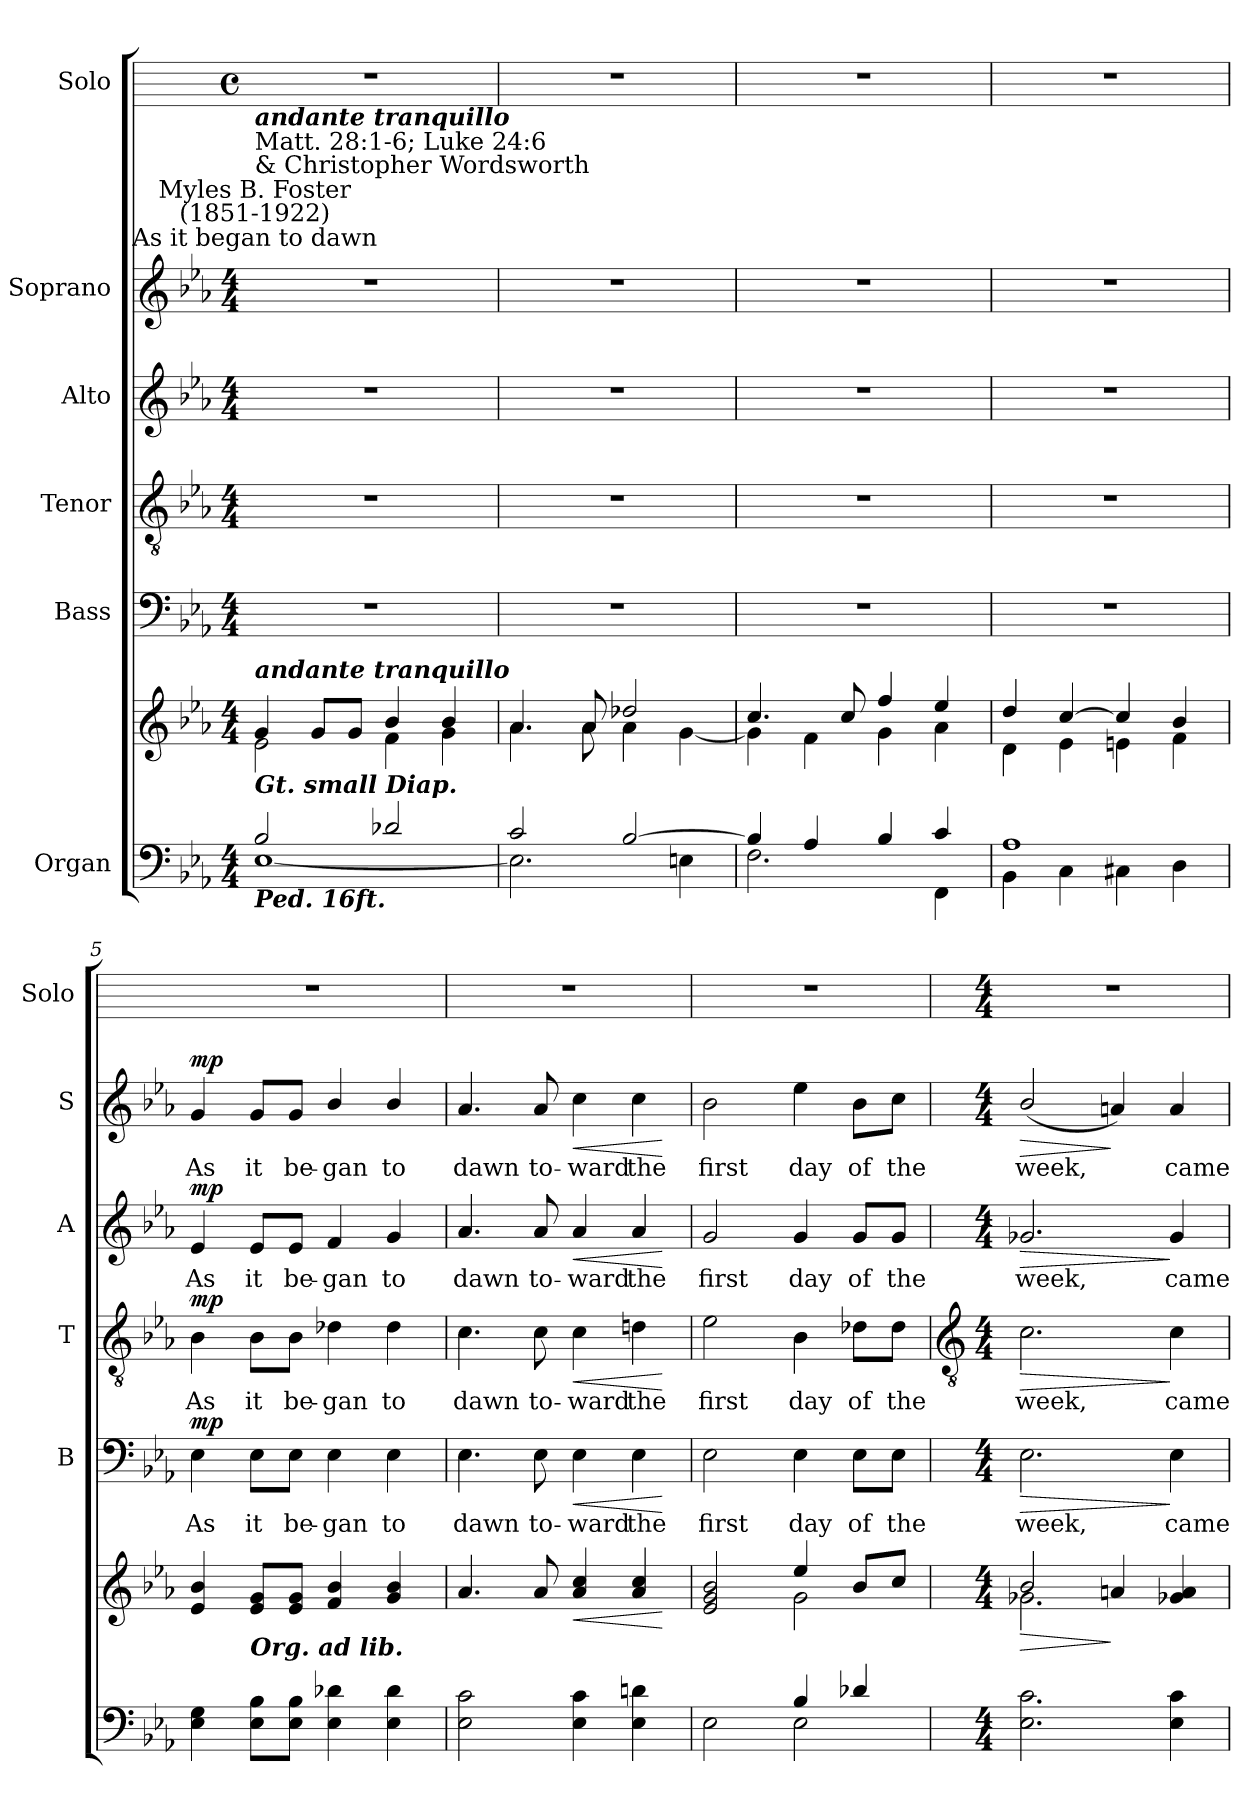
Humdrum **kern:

**kern	**kern	**dynam	**kern	**text	**dynam	**kern	**text	**dynam	**kern	**text	**dynam	**kern	**text	**dynam	**kern
*part6	*part6	*part6	*part5	*part5	*part5	*part4	*part4	*part4	*part3	*part3	*part3	*part2	*part2	*part2	*part1
*staff7	*staff6	*staff6/7	*staff5	*staff5	*staff5	*staff4	*staff4	*staff4	*staff3	*staff3	*staff3	*staff2	*staff2	*staff2	*staff1
*I"Organ	*	*	*I"Bass	*	*	*I"Tenor	*	*	*I"Alto	*	*	*I"Soprano	*	*	*I"Solo
*	*	*	*I'B	*	*	*I'T	*	*	*I'A	*	*	*I'S	*	*	*I'Solo
*clefF4	*clefG2	*	*clefF4	*	*	*clefGv2	*	*	*clefG2	*	*	*clefG2	*	*	*
*k[b-e-a-]	*k[b-e-a-]	*	*k[b-e-a-]	*	*	*k[b-e-a-]	*	*	*k[b-e-a-]	*	*	*k[b-e-a-]	*	*	*
*E-:	*E-:	*	*E-:	*	*	*E-:	*	*	*E-:	*	*	*E-:	*	*	*
*M4/4	*M4/4	*	*M4/4	*	*	*M4/4	*	*	*M4/4	*	*	*M4/4	*	*	*M4/4
*	*	*	*	*	*	*	*	*	*	*	*	*	*	*	*met(c)
=1	=1	=1	=1	=1	=1	=1	=1	=1	=1	=1	=1	=1	=1	=1	=1
*^	*^	*	*	*	*	*	*	*	*	*	*	*	*	*	*
!	!	!	!	!	!	!	!	!	!	!	!	!	!	!LO:TX:a:cj:t=As it began to dawn	!	!	!
!	!	!	!	!	!	!	!	!	!	!	!	!	!	!LO:TX:a:cj:t=Myles B. Foster\n(1851-1922)	!	!	!
!	!	!	!	!	!	!	!	!	!	!	!	!	!	!LO:TX:a:t=Matt. 28&colon;1-6; Luke 24&colon;6\n& Christopher Wordsworth	!	!	!
!	!	!	!	!	!	!	!	!	!	!	!	!	!	!LO:TX:a:Bi:t=andante tranquillo	!	!	!
!	!	!LO:TX:a:Bi:t=andante tranquillo	!	!	!	!	!	!	!	!	!	!	!	!	!	!	!
!LO:TX:a:Bi:t=Gt. small Diap.	!	!	!	!	!	!	!	!	!	!	!	!	!	!	!	!	!
!LO:TX:b:Bi:t=Ped. 16ft.	!	!	!	!	!	!	!	!	!	!	!	!	!	!	!	!	!
!	!	!	!	!LO:DY:b=2	!	!	!	!	!	!	!	!	!	!	!	!	!
!	!	!	!	!LO:DY:n=1:b=2	!	!	!	!	!	!	!	!	!	!	!	!	!
!	!	!	!	!LO:DY:n=2:b	!	!	!	!	!	!	!	!	!	!	!	!	!
!	!	!	!	!LO:DY:n=3:b	!	!	!	!	!	!	!	!	!	!	!	!	!
2B-/	[1E-\	4g/	2e-\	mp mp mp mp	1r	.	.	1r	.	.	1r	.	.	1r	.	.	1r
.	.	8g/L	.	.	.	.	.	.	.	.	.	.	.	.	.	.	.
.	.	8g/J	.	.	.	.	.	.	.	.	.	.	.	.	.	.	.
2d-X/	.	4b-/	4f\	.	.	.	.	.	.	.	.	.	.	.	.	.	.
.	.	4b-/	4g\	.	.	.	.	.	.	.	.	.	.	.	.	.	.
=2	=2	=2	=2	=2	=2	=2	=2	=2	=2	=2	=2	=2	=2	=2	=2	=2	=2
2c/	2.E-\]	4.a-/	4.a-\	.	1r	.	.	1r	.	.	1r	.	.	1r	.	.	1r
.	.	8a-/	8a-\	.	.	.	.	.	.	.	.	.	.	.	.	.	.
[2B-/	.	2dd-X/	4a-\	.	.	.	.	.	.	.	.	.	.	.	.	.	.
.	4En\	.	[4g\	.	.	.	.	.	.	.	.	.	.	.	.	.	.
=3	=3	=3	=3	=3	=3	=3	=3	=3	=3	=3	=3	=3	=3	=3	=3	=3	=3
4B-/]	2.F\	4.cc/	4g\]	.	1r	.	.	1r	.	.	1r	.	.	1r	.	.	1r
4A-/	.	.	4f\	.	.	.	.	.	.	.	.	.	.	.	.	.	.
.	.	8cc/	.	.	.	.	.	.	.	.	.	.	.	.	.	.	.
4B-/	.	4ff/	4g\	.	.	.	.	.	.	.	.	.	.	.	.	.	.
4c/	4FF\	4ee-/	4a-\	.	.	.	.	.	.	.	.	.	.	.	.	.	.
=4	=4	=4	=4	=4	=4	=4	=4	=4	=4	=4	=4	=4	=4	=4	=4	=4	=4
1A-/	4BB-\	4dd/	4d\	.	1r	.	.	1r	.	.	1r	.	.	1r	.	.	1r
.	4C\	[4cc/	4e-\	.	.	.	.	.	.	.	.	.	.	.	.	.	.
.	4C#X\	4cc/]	4en\	.	.	.	.	.	.	.	.	.	.	.	.	.	.
.	4D\	4b-/	4f\	.	.	.	.	.	.	.	.	.	.	.	.	.	.
=5	=5	=5	=5	=5	=5	=5	=5	=5	=5	=5	=5	=5	=5	=5	=5	=5	=5
!	!	!	!	!	!	!LO:LY:b	!LO:DY:b	!	!LO:LY:b	!LO:DY:b	!	!LO:LY:b	!LO:DY:b	!	!LO:LY:b	!LO:DY:b	!
1ryy	4E-\ 4G\	4e-/ 4b-/	1ryy	.	4E-	As	mp	4B-	As	mp	4e-	As	mp	4g	As	mp	1r
!	!LO:TX:a:Bi:t=Org. ad lib.	!	!	!	!	!	!	!	!	!	!	!	!	!	!	!	!
!	!	!	!	!	!	!LO:LY:b	!	!	!LO:LY:b	!	!	!LO:LY:b	!	!	!LO:LY:b	!	!
.	8E-\ 8B-\L	8e-/ 8g/L	.	.	8E-\L	it	.	8B-\L	it	.	8e-/L	it	.	8g/L	it	.	.
!	!	!	!	!	!	!LO:LY:b	!	!	!LO:LY:b	!	!	!LO:LY:b	!	!	!LO:LY:b	!	!
.	8E-\ 8B-\J	8e-/ 8g/J	.	.	8E-\J	be-	.	8B-\J	be-	.	8e-/J	be-	.	8g/J	be-	.	.
!	!	!	!	!	!	!LO:LY:b	!	!	!LO:LY:b	!	!	!LO:LY:b	!	!	!LO:LY:b	!	!
.	4E-\ 4d-X\	4f/ 4b-/	.	.	4E-\	-gan	.	4d-X\	-gan	.	4f/	-gan	.	4b-/	-gan	.	.
!	!	!	!	!	!	!LO:LY:b	!	!	!LO:LY:b	!	!	!LO:LY:b	!	!	!LO:LY:b	!	!
.	4E-\ 4d-\	4g/ 4b-/	.	.	4E-\	to	.	4d-\	to	.	4g/	to	.	4b-/	to	.	.
=6	=6	=6	=6	=6	=6	=6	=6	=6	=6	=6	=6	=6	=6	=6	=6	=6	=6
!	!	!	!	!	!	!LO:LY:b	!	!	!LO:LY:b	!	!	!LO:LY:b	!	!	!LO:LY:b	!	!
1ryy	2E-\ 2c\	4.a-/	1ryy	.	4.E-\	dawn	.	4.c	dawn	.	4.a-	dawn	.	4.a-	dawn	.	1r
!	!	!	!	!	!	!LO:LY:b	!	!	!LO:LY:b	!	!	!LO:LY:b	!	!	!LO:LY:b	!	!
.	.	8a-/	.	.	8E-	to-	.	8c	to-	.	8a-	to-	.	8a-	to-	.	.
!	!	!	!	!LO:HP:b	!	!LO:LY:b	!LO:HP:b	!	!LO:LY:b	!LO:HP:b	!	!LO:LY:b	!LO:HP:b	!	!LO:LY:b	!LO:HP:b	!
.	4E-\ 4c\	4a-/ 4cc/	.	<	4E-	-ward	<	4c	-ward	<	4a-	-ward	<	4cc	-ward	<	.
!	!	!	!	!	!	!LO:LY:b	!	!	!LO:LY:b	!	!	!LO:LY:b	!	!	!LO:LY:b	!	!
.	4E-\ 4dn\	4a-/ 4cc/	.	.	4E-	the	.	4dn	the	.	4a-	the	.	4cc	the	.	.
*v	*v	*	*	*	*	*	*	*	*	*	*	*	*	*	*	*	*
*	*v	*v	*	*	*	*	*	*	*	*	*	*	*	*	*	*
.	.	[	.	.	[	.	.	[	.	.	[	.	.	[	.
=7	=7	=7	=7	=7	=7	=7	=7	=7	=7	=7	=7	=7	=7	=7	=7
*^	*^	*	*	*	*	*	*	*	*	*	*	*	*	*	*
!	!	!	!	!	!	!LO:LY:b	!	!	!LO:LY:b	!	!	!LO:LY:b	!	!	!LO:LY:b	!	!
2ryy	2E-\	2e-/ 2g/ 2b-/	2ryy	.	2E-	first	.	2e-	first	.	2g	first	.	2b-	first	.	1r
!	!	!	!	!	!	!LO:LY:b	!	!	!LO:LY:b	!	!	!LO:LY:b	!	!	!LO:LY:b	!	!
4B-/	2E-\	4ee-/	2g\	.	4E-	day	.	4B-	day	.	4g	day	.	4ee-	day	.	.
!	!	!	!	!	!	!LO:LY:b	!	!	!LO:LY:b	!	!	!LO:LY:b	!	!	!LO:LY:b	!	!
4d-X/	.	8b-/L	.	.	8E-\L	of	.	8d-X\L	of	.	8g/L	of	.	8b-\L	of	.	.
!	!	!	!	!	!	!LO:LY:b	!	!	!LO:LY:b	!	!	!LO:LY:b	!	!	!LO:LY:b	!	!
.	.	8cc/J	.	.	8E-\J	the	.	8d-\J	the	.	8g/J	the	.	8cc\J	the	.	.
!!LO:LB:g=z
=8	=8	=8	=8	=8	=8	=8	=8	=8	=8	=8	=8	=8	=8	=8	=8	=8	=8
*	*	*	*	*	*	*	*	*clefGv2	*	*	*	*	*	*	*	*	*
*M4/4	*	*M4/4	*	*	*M4/4	*	*	*M4/4	*	*	*M4/4	*	*	*M4/4	*	*	*M4/4
!	!	!	!	!LO:HP:b	!	!LO:LY:b	!LO:HP:b	!	!LO:LY:b	!LO:HP:b	!	!LO:LY:b	!LO:HP:b	!	!LO:LY:b	!LO:HP:b	!
1ryy	2.E-\ 2.c\	2b-/	2.g-X\	>	2.E-\	week,	>	2.c\	week,	>	2.g-X/	week,	>	(<2b-/	week,	>	1r
.	.	4an/	.	]	.	.	.	.	.	.	.	.	.	4an)	.	]	.
!	!	!	!	!	!	!LO:LY:b	!	!	!LO:LY:b	!	!	!LO:LY:b	!	!	!LO:LY:b	!	!
.	4E-\ 4c\	4g-X/ 4a/	4ryy	.	4E-	came	]	4c	came	]	4g-	came	]	4a	came	.	.
*v	*v	*	*	*	*	*	*	*	*	*	*	*	*	*	*	*	*
*	*v	*v	*	*	*	*	*	*	*	*	*	*	*	*	*	*
=	=	=	=	=	=	=	=	=	=	=	=	=	=	=	=
*-	*-	*-	*-	*-	*-	*-	*-	*-	*-	*-	*-	*-	*-	*-	*-
